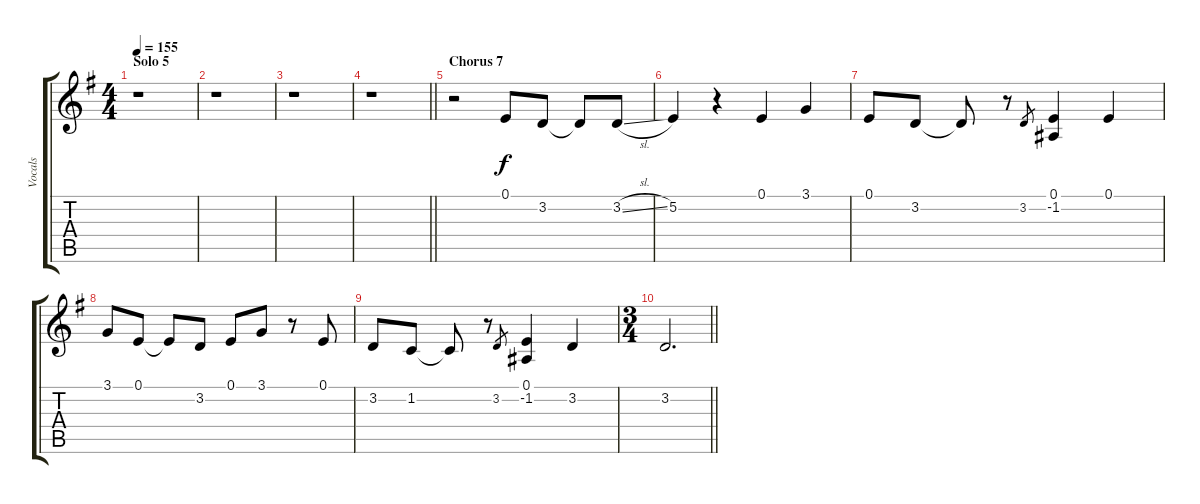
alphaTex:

\track ("Vocals" "Vocals") {instrument bassoon}
\staff {score tabs}
\tuning (E4 B3 G3 D3 A2 E2) {hide}
\ts (4 4)
\section ("" "Solo 5")
\tempo 155
\clef g2
\ks g
r.1{dy f volume 10} |
r.1 |
r.1 |
\barLineRight lightlight
r.1 |
\section ("" "Chorus 7")
r.2{volume 4} 0.1.8 3.2.8 3.2{t}.8 3.2{sl}.8 |
5.2.4 r.4 0.1.4 3.1.4 |
0.1.8 3.2.8 3.2{t}.8 r.8 3.2.8{gr} (0.1 -1.2).4 0.1.4 |
3.1.8 0.1.8 0.1{t}.8 3.2.8 0.1.8 3.1.8 r.8 0.1.8 |
3.2.8{volume 0} 1.2.8 1.2{t}.8 r.8 3.2.8{gr} (0.1 -1.2).4 3.2.4 |
\ts (3 4)
\barLineRight lightlight
3.2.2{d}
